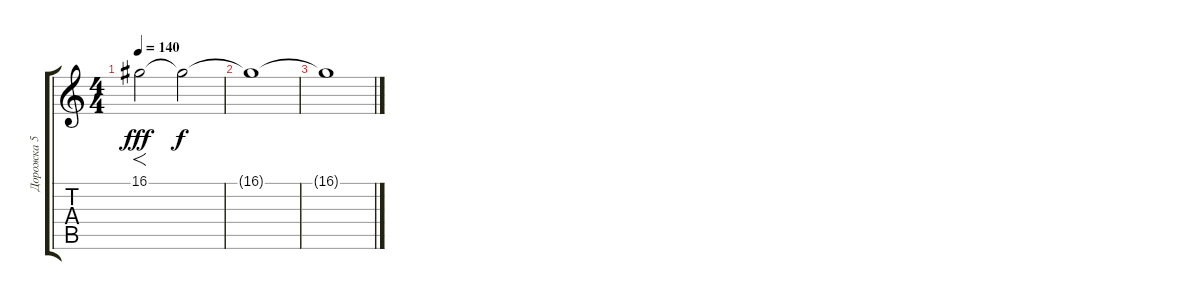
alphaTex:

\track ("Дорожка 5" "Дорожка 5") {instrument drawbarorgan}
\staff {score tabs}
\tuning (E4 B3 G3 D3 A2 E2) {hide}
\ts (4 4)
\tempo 140
\clef g2
\ks c
16.1.2{f dy fff} 16.1{t}.2{dy f} |
16.1{t}.1 |
16.1{t}.1
